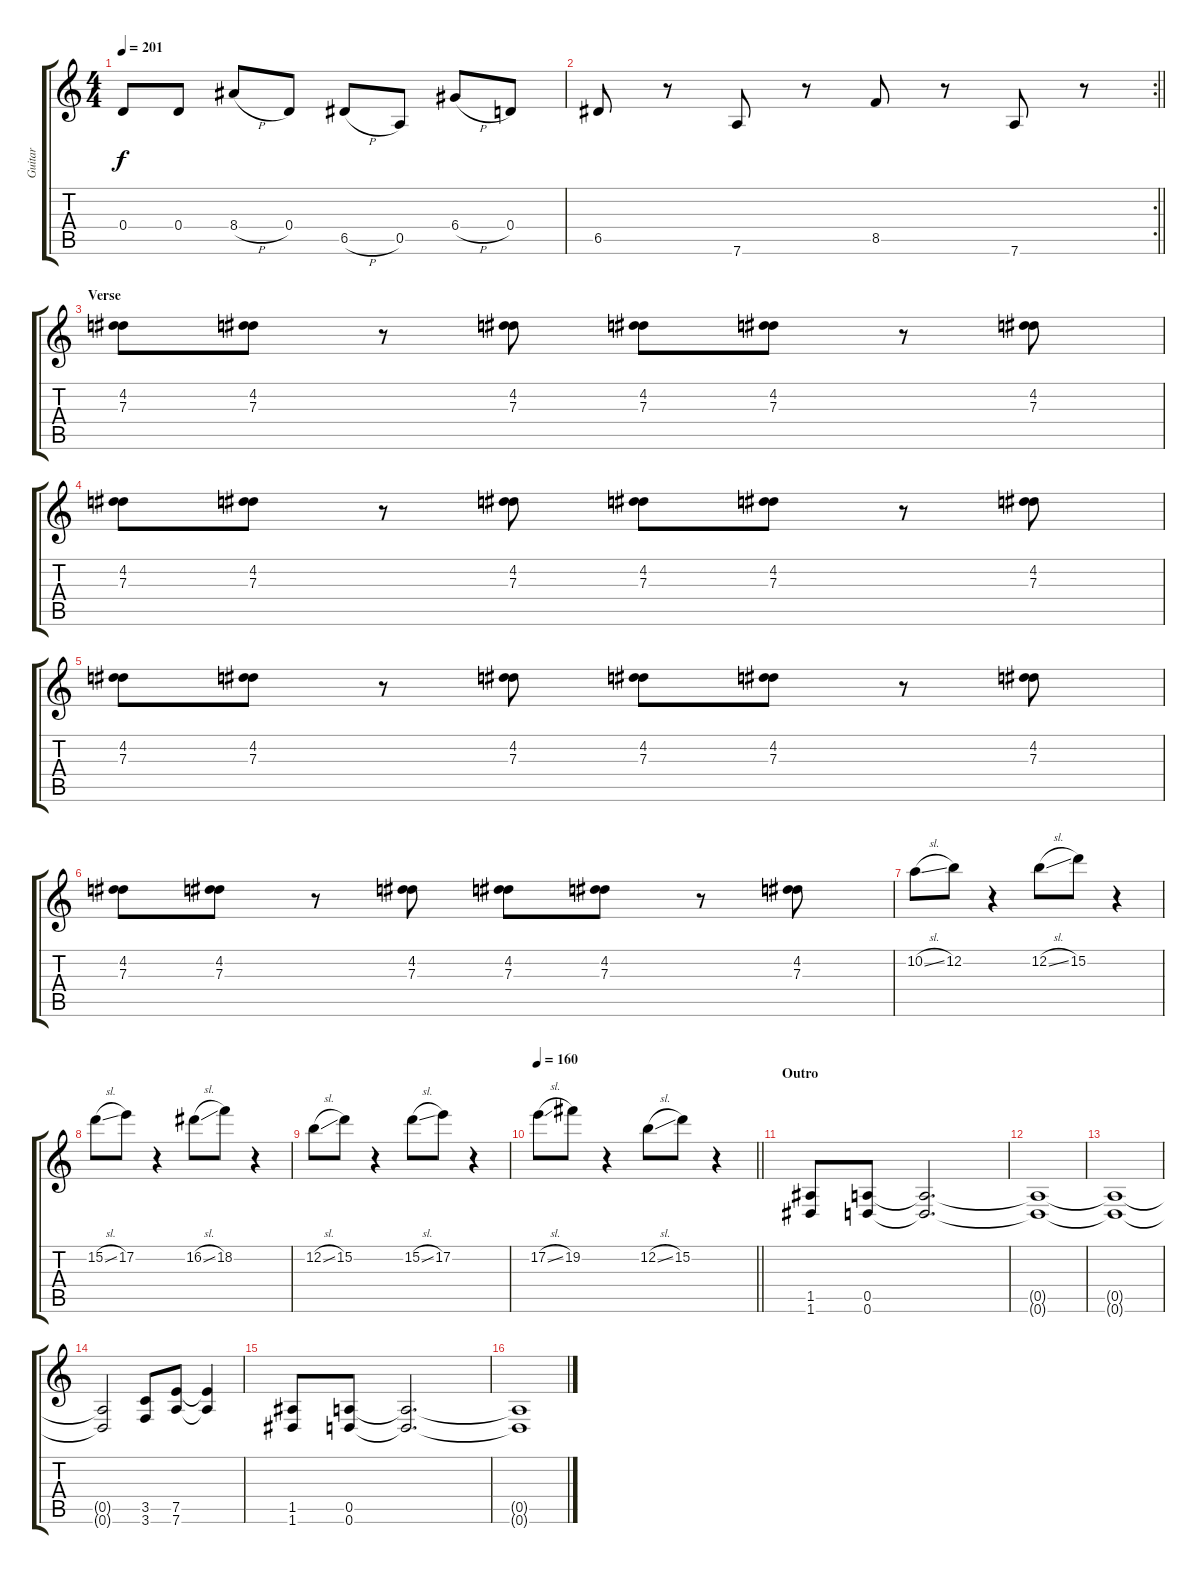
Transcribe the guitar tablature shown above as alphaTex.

\track ("Guitar" "Guitar") {instrument distortionguitar}
\staff {score tabs}
\tuning (E4 B3 G3 D3 A2 D2) {hide}
\ts (4 4)
\tempo 201
\clef g2
\ks c
0.4.8{dy f} 0.4.8 8.4{h}.8 0.4.8 6.5{h}.8 0.5.8 6.4{h}.8 0.4.8 |
\rc 2
\barLineRight lightlight
6.5.8 r.8 7.6.8 r.8 8.5.8 r.8 7.6.8 r.8 |
\section ("" "Verse")
(4.2 7.3).8 (4.2 7.3).8 r.8 (4.2 7.3).8 (4.2 7.3).8 (4.2 7.3).8 r.8 (4.2 7.3).8 |
(4.2 7.3).8 (4.2 7.3).8 r.8 (4.2 7.3).8 (4.2 7.3).8 (4.2 7.3).8 r.8 (4.2 7.3).8 |
(4.2 7.3).8 (4.2 7.3).8 r.8 (4.2 7.3).8 (4.2 7.3).8 (4.2 7.3).8 r.8 (4.2 7.3).8 |
(4.2 7.3).8 (4.2 7.3).8 r.8 (4.2 7.3).8 (4.2 7.3).8 (4.2 7.3).8 r.8 (4.2 7.3).8 |
10.2{sl}.8 12.2.8 r.4 12.2{sl}.8 15.2.8 r.4 |
15.2{sl}.8 17.2.8 r.4 16.2{sl}.8 18.2.8 r.4 |
12.2{sl}.8 15.2.8 r.4 15.2{sl}.8 17.2.8 r.4 |
\tempo 160
\barLineRight lightlight
17.2{sl}.8 19.2.8 r.4 12.2{sl}.8 15.2.8 r.4 |
\section ("" "Outro")
(1.5 1.6).8 (0.5 0.6).8 (0.5{t} 0.6{t}).2{d} |
(0.5{t} 0.6{t}).1 |
(0.5{t} 0.6{t}).1 |
(0.5{t} 0.6{t}).2 (3.5 3.6).8 (7.5 7.6).8 (7.5{t} 7.6{t}).4 |
(1.5 1.6).8 (0.5 0.6).8 (0.5{t} 0.6{t}).2{d} |
(0.5{t} 0.6{t}).1
